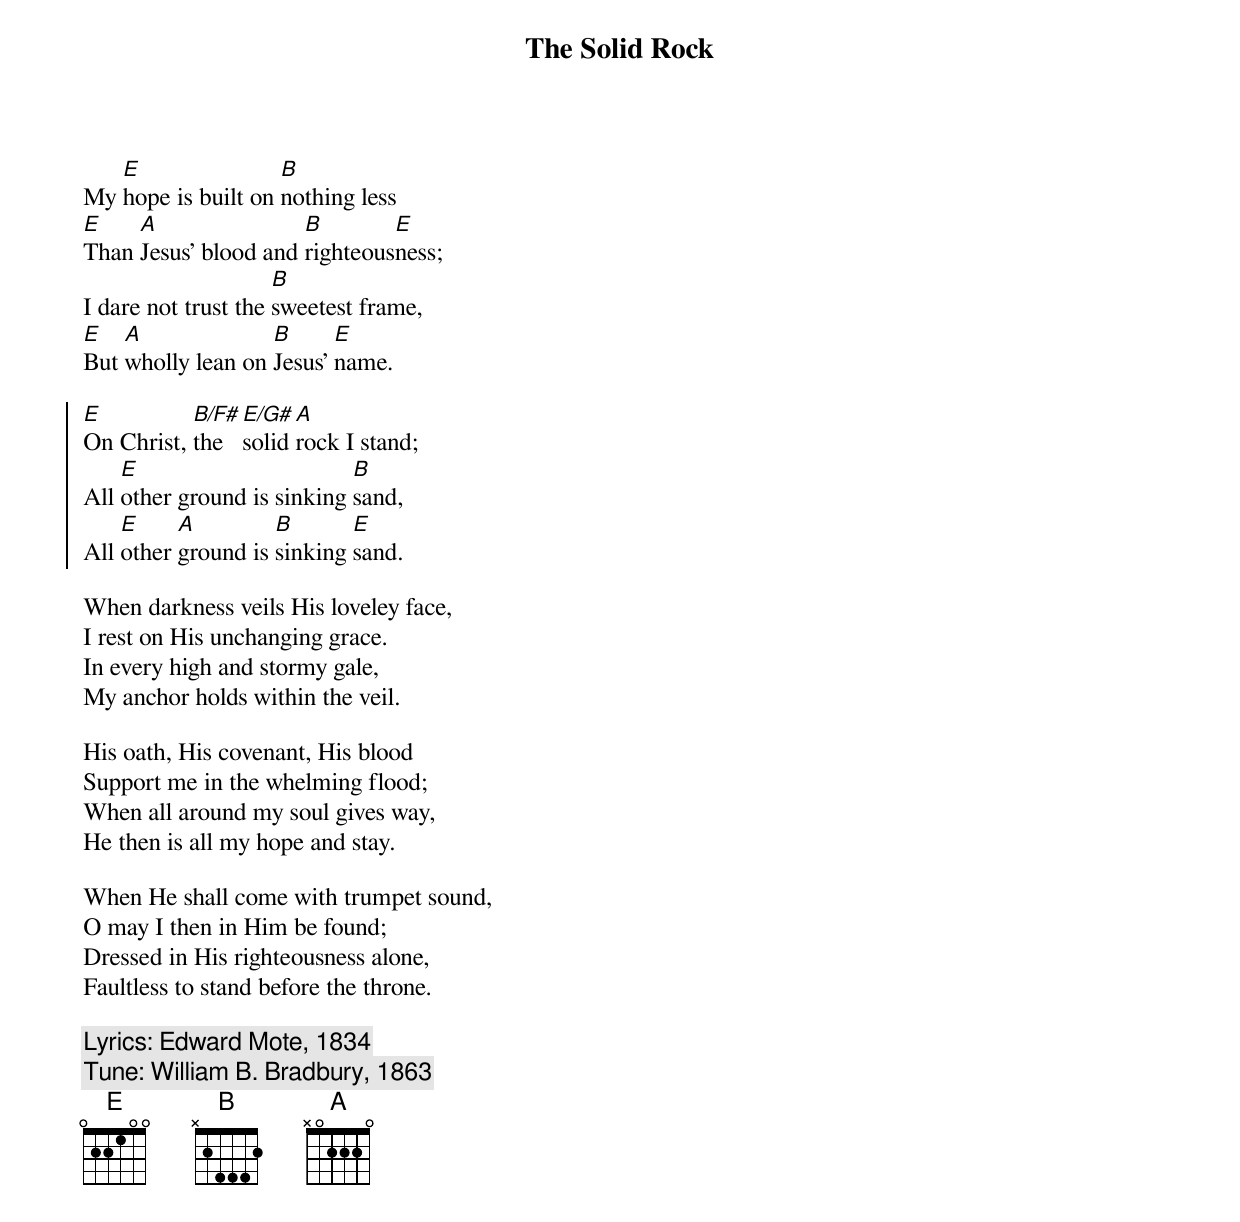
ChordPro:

{t:The Solid Rock}
My [E]hope is built on [B]nothing less
[E]Than [A]Jesus' blood and [B]righteous[E]ness;
I dare not trust the [B]sweetest frame,
[E]But [A]wholly lean on [B]Jesus' [E]name.

{soc}
[E]On Christ, [B/F#]the [E/G#]solid [A]rock I stand;
All [E]other ground is sinking [B]sand,
All [E]other [A]ground is [B]sinking [E]sand.
{eoc}

When darkness veils His loveley face,
I rest on His unchanging grace.
In every high and stormy gale,
My anchor holds within the veil.

His oath, His covenant, His blood
Support me in the whelming flood;
When all around my soul gives way,
He then is all my hope and stay.

When He shall come with trumpet sound,
O may I then in Him be found;
Dressed in His righteousness alone,
Faultless to stand before the throne.

{c:Lyrics: Edward Mote, 1834}
{c:Tune: William B. Bradbury, 1863}
